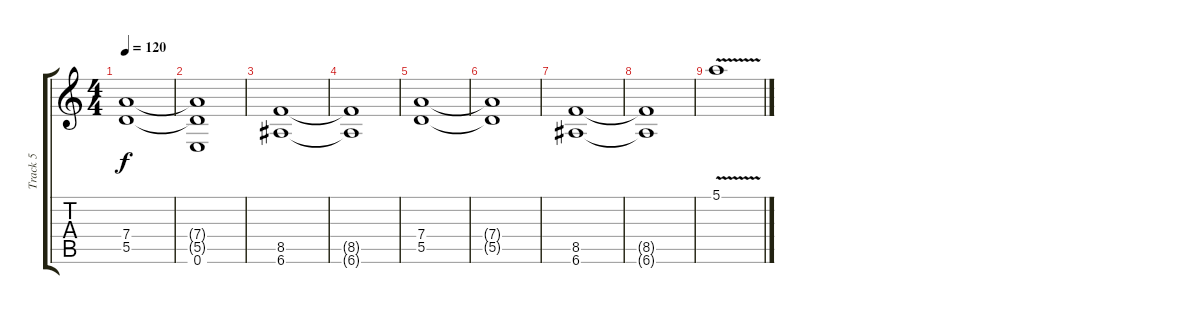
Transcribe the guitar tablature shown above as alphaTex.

\track ("Track 5" "Track 5") {instrument distortionguitar}
\staff {score tabs}
\tuning (E4 B3 G3 D3 A2 E2) {hide}
\ts (4 4)
\tempo 120
\clef g2
\ks c
(7.4 5.5).1{dy f} |
(7.4{t} 5.5{t} 0.6).1 |
(8.5 6.6).1 |
(8.5{t} 6.6{t}).1 |
(7.4 5.5).1 |
(7.4{t} 5.5{t}).1 |
(8.5 6.6).1 |
(8.5{t} 6.6{t}).1 |
5.1{v}.1
